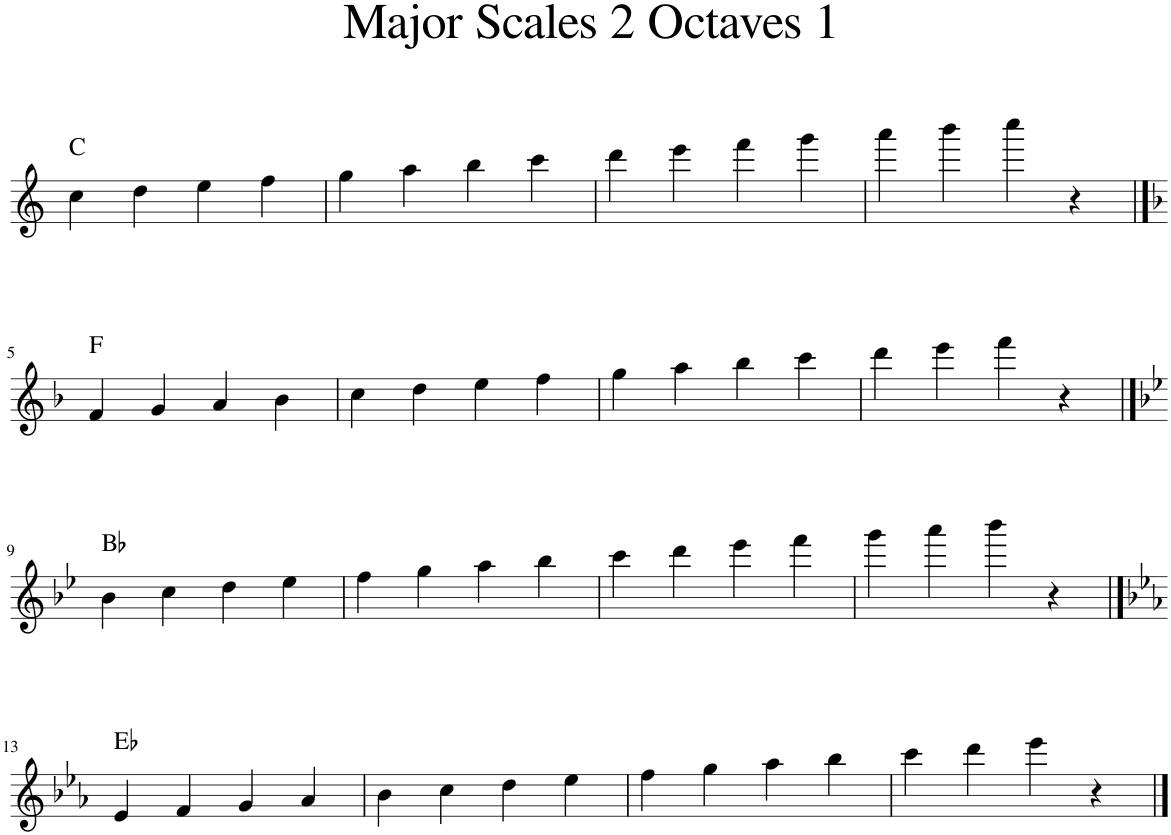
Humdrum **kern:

**kern	**harte
*part1	*part1
*staff1	*
*I"Piano	*
*I'Pno.	*
*clefG2	*
*k[]	*
=1	=1
4cc\	C:maj
4dd\	.
4ee\	.
4ff\	.
=2	=2
4gg\	.
4aa\	.
4bb\	.
4ccc\	.
=3	=3
4ddd\	.
4eee\	.
4fff\	.
4ggg\	.
=4	=4
4aaa\	.
4bbb\	.
4cccc\	.
4r	.
!!LO:LB:g=z
==5	==5
*k[b-]	*
4f/	F:maj
4g/	.
4a/	.
4b-\	.
=6	=6
4cc\	.
4dd\	.
4ee\	.
4ff\	.
=7	=7
4gg\	.
4aa\	.
4bb-\	.
4ccc\	.
=8	=8
4ddd\	.
4eee\	.
4fff\	.
4r	.
!!LO:LB:g=z
==9	==9
*k[b-e-]	*
4b-\	Bb:maj
4cc\	.
4dd\	.
4ee-\	.
=10	=10
4ff\	.
4gg\	.
4aa\	.
4bb-\	.
=11	=11
4ccc\	.
4ddd\	.
4eee-\	.
4fff\	.
=12	=12
4ggg\	.
4aaa\	.
4bbb-\	.
4r	.
!!LO:LB:g=z
==13	==13
*k[b-e-a-]	*
4e-/	Eb:maj
4f/	.
4g/	.
4a-/	.
=14	=14
4b-\	.
4cc\	.
4dd\	.
4ee-\	.
=15	=15
4ff\	.
4gg\	.
4aa-\	.
4bb-\	.
=16	=16
4ccc\	.
4ddd\	.
4eee-\	.
4r	.
==	==
*-	*-
